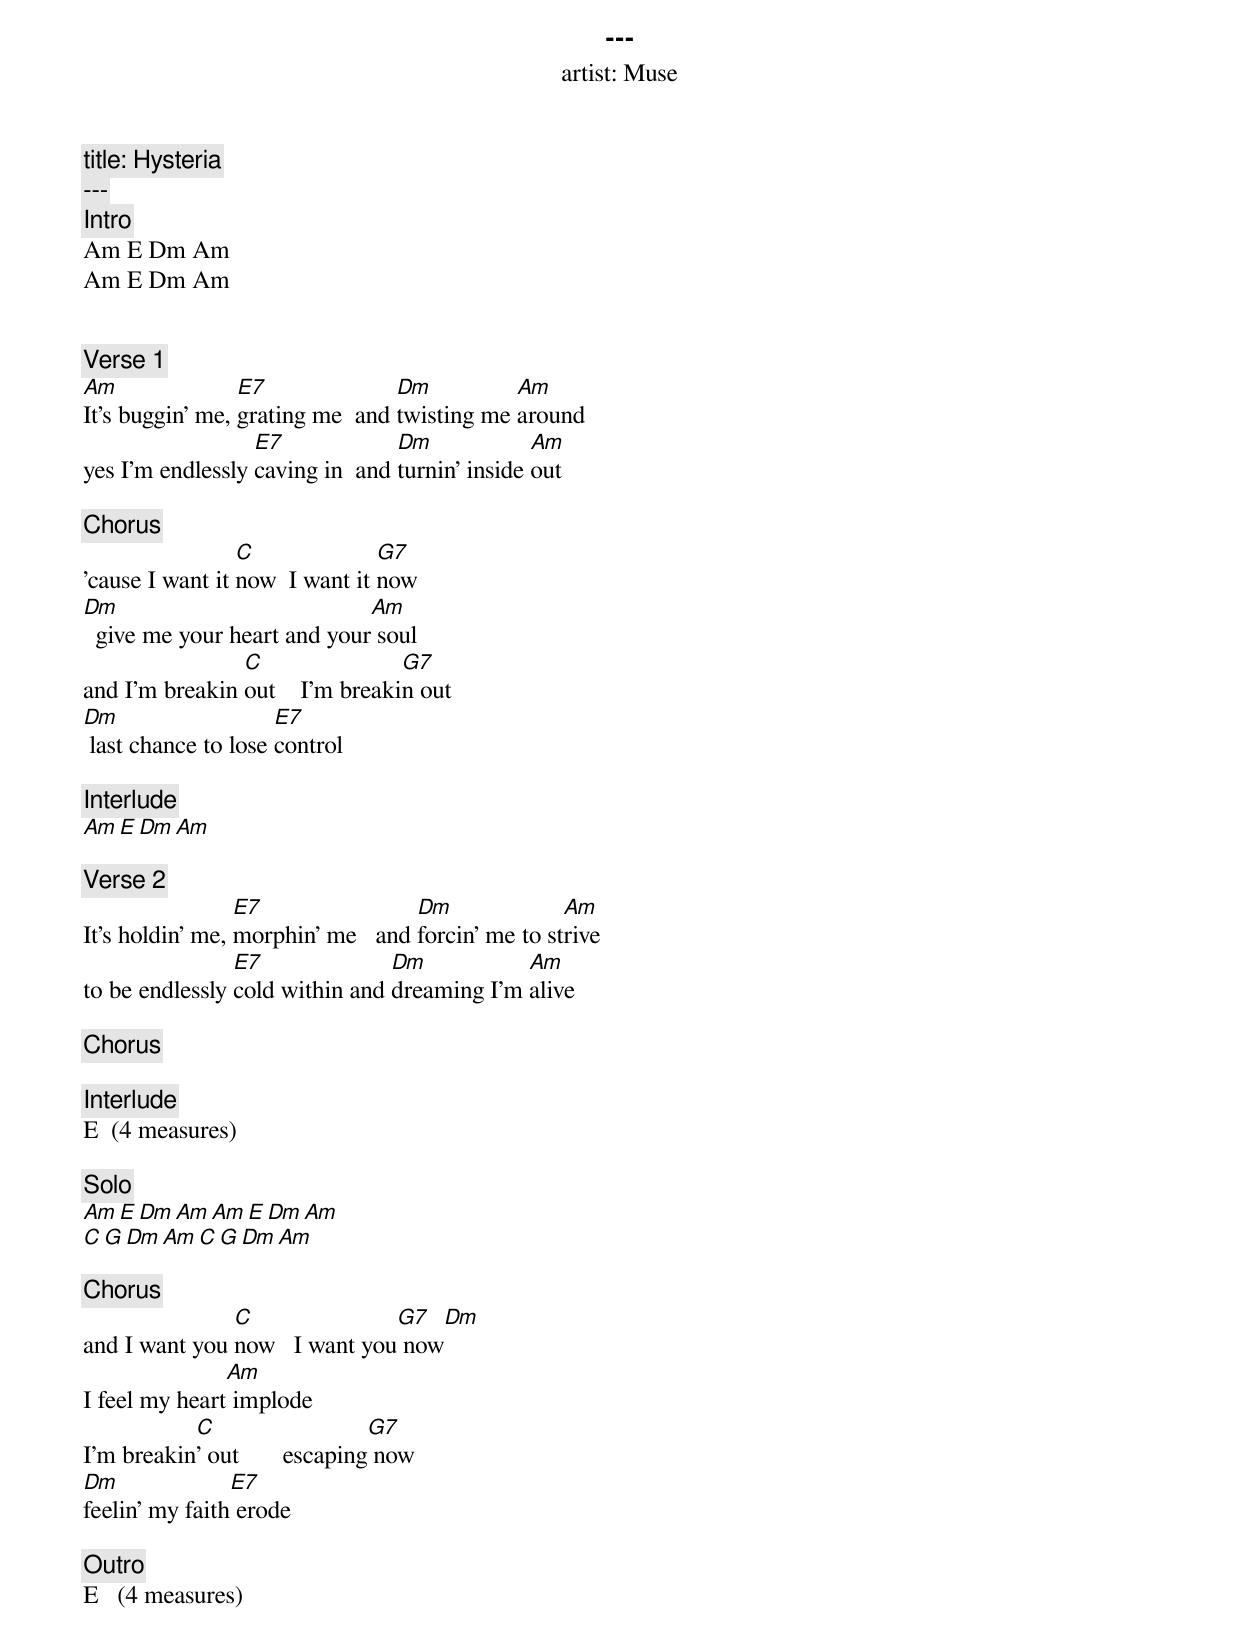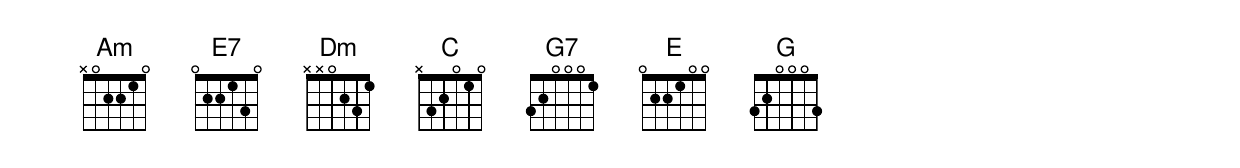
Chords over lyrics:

---
artist: Muse
title: Hysteria
---
[Intro]
Am E Dm Am
Am E Dm Am


[Verse 1]
Am               E7	         Dm          Am
It's buggin' me, grating me  and twisting me around
                  E7	         Dm             Am
yes I'm endlessly caving in  and turnin' inside out

[Chorus]
                 C              G7
'cause I want it now  I want it now
Dm                           Am
  give me your heart and your soul
                C                G7
and I'm breakin out    I'm breakin out
Dm                   E7
 last chance to lose control

[Interlude]
Am E Dm Am

[Verse 2]
                 E7	           Dm              Am
It's holdin' me, morphin' me   and forcin' me to strive
                E7	        Dm           Am
to be endlessly cold within and dreaming I'm alive

[Chorus]

[Interlude]
E  (4 measures)

[Solo]
Am E Dm Am	Am E Dm Am
C G Dm Am	C G Dm Am

[Chorus]
               C               G7   Dm
and I want you now   I want you now
               Am
I feel my heart implode
           C	               G7
I'm breakin' out       escaping now
Dm              E7
feelin' my faith erode

[Outro]
E   (4 measures)
